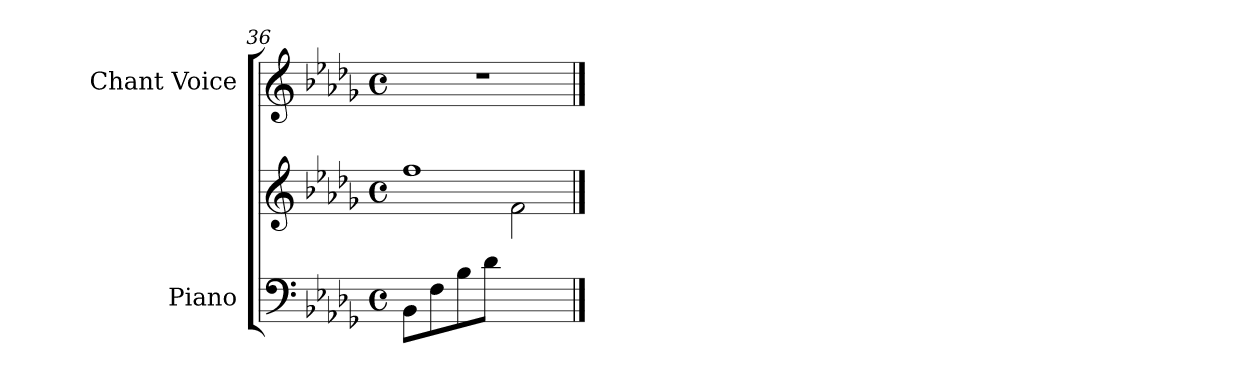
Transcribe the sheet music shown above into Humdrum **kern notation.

**kern	**kern	**kern
*part2	*part2	*part1
*staff3	*staff2	*staff1
*I"Piano	*	*I"Chant               Voice
*I'Pno	*	*
*clefF4	*clefG2	*clefG2
*k[b-e-a-d-g-]	*k[b-e-a-d-g-]	*k[b-e-a-d-g-]
*M4/4	*M4/4	*M4/4
*met(c)	*met(c)	*met(c)
=36	=36	=36
*	*^	*
(8BB-\L	1ff	2ryy	1r
8F\	.	.	.
8B-\	.	.	.
8d-\J	.	.	.
2ryy	.	2f\)	.
*	*v	*v	*
==	==	==
*-	*-	*-
